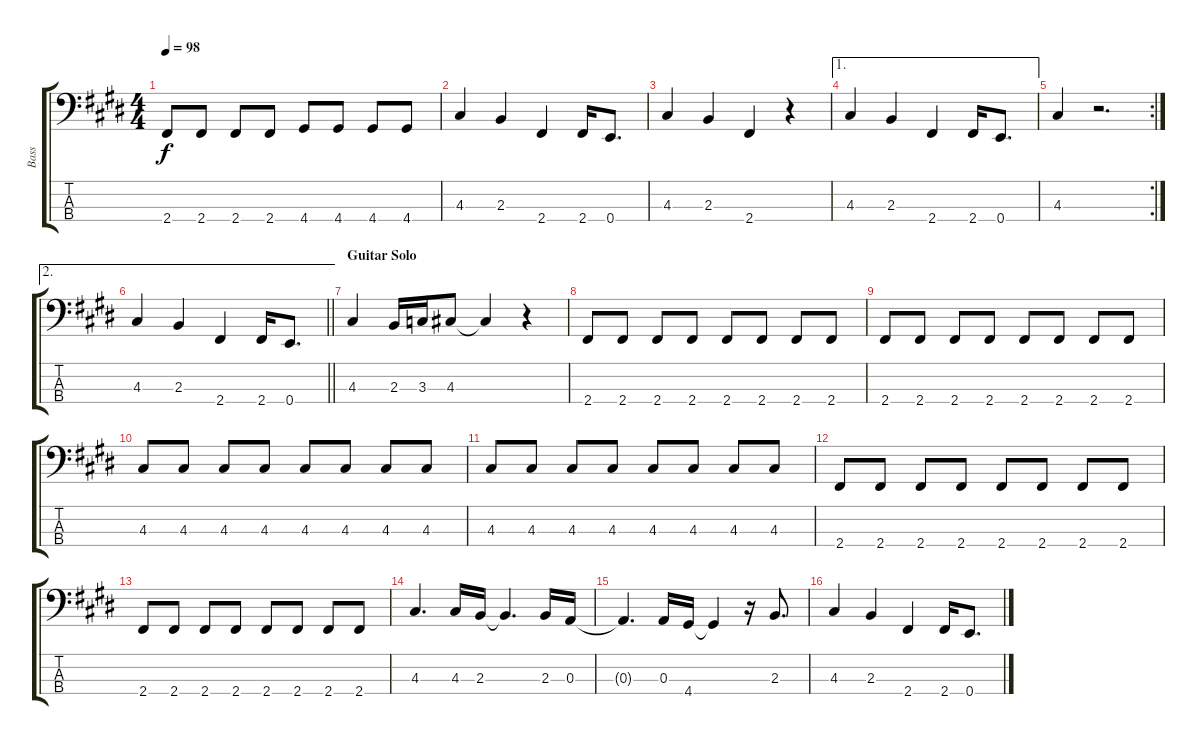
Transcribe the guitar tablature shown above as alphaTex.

\track ("Bass" "Bass") {instrument electricbassfinger}
\staff {score tabs}
\tuning (G2 D2 A1 E1) {hide}
\ts (4 4)
\tempo 98
\clef f4
\ks c#minor
2.4.8{dy f} 2.4.8 2.4.8 2.4.8 4.4.8 4.4.8 4.4.8 4.4.8 |
\ks e
4.3.4 2.3.4 2.4.4 2.4.16 0.4.8{d} |
\ks c#minor
4.3.4 2.3.4 2.4.4 r.4 |
\ae 1
4.3.4 2.3.4 2.4.4 2.4.16 0.4.8{d} |
\rc 2
4.3.4 r.2{d} |
\ae 2
\barLineRight lightlight
\ks e
4.3.4 2.3.4 2.4.4 2.4.16 0.4.8{d} |
\section ("" "Guitar Solo")
\ks c#minor
4.3.4 2.3.16 3.3.16 4.3.8 4.3{t}.4 r.4 |
2.4.8 2.4.8 2.4.8 2.4.8 2.4.8 2.4.8 2.4.8 2.4.8 |
2.4.8 2.4.8 2.4.8 2.4.8 2.4.8 2.4.8 2.4.8 2.4.8 |
\ks e
4.3.8 4.3.8 4.3.8 4.3.8 4.3.8 4.3.8 4.3.8 4.3.8 |
\ks c#minor
4.3.8 4.3.8 4.3.8 4.3.8 4.3.8 4.3.8 4.3.8 4.3.8 |
2.4.8 2.4.8 2.4.8 2.4.8 2.4.8 2.4.8 2.4.8 2.4.8 |
2.4.8 2.4.8 2.4.8 2.4.8 2.4.8 2.4.8 2.4.8 2.4.8 |
\ks e
4.3.4{d} 4.3.16 2.3.16 2.3{t}.4{d} 2.3.16 0.3.16 |
0.3{t}.4{d} 0.3.16 4.4.16 4.4{t}.4 r.16 2.3.8{d} |
4.3.4 2.3.4 2.4.4 2.4.16 0.4.8{d}
